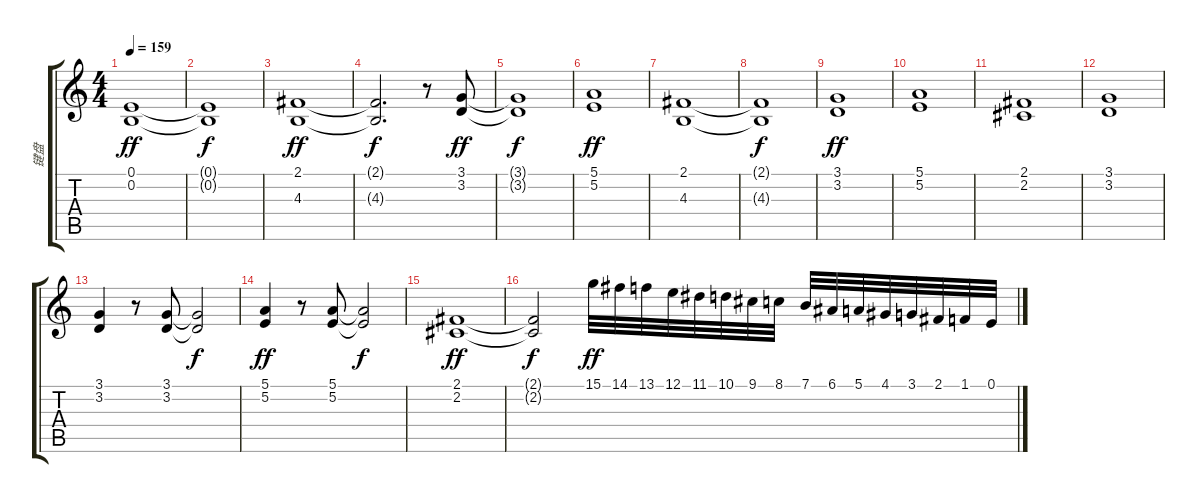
\track ("键盘" "键盘") {instrument stringensemble1}
\staff {score tabs}
\tuning (E4 B3 G3 D3 A2 E2) {hide}
\ts (4 4)
\tempo 159
\clef g2
\ks c
(0.1 0.2).1{dy ff} |
(0.1{t} 0.2{t}).1{dy f} |
(2.1 4.3).1{dy ff} |
(2.1{t} 4.3{t}).2{d dy f} r.8 (3.1 3.2).8{dy ff} |
(3.1{t} 3.2{t}).1{dy f} |
(5.1 5.2).1{dy ff} |
(2.1 4.3).1 |
(2.1{t} 4.3{t}).1{dy f} |
(3.1 3.2).1{dy ff} |
(5.1 5.2).1 |
(2.1 2.2).1 |
(3.1 3.2).1 |
(3.1 3.2).4 r.8 (3.1 3.2).8 (3.1{t} 3.2{t}).2{dy f} |
(5.1 5.2).4{dy ff} r.8 (5.1 5.2).8 (5.1{t} 5.2{t}).2{dy f} |
(2.1 2.2).1{dy ff} |
(2.1{t} 2.2{t}).2{dy f} 15.1.32{dy ff} 14.1.32 13.1.32 12.1.32 11.1.32 10.1.32 9.1.32 8.1.32 7.1.32 6.1.32 5.1.32 4.1.32 3.1.32 2.1.32 1.1.32 0.1.32
